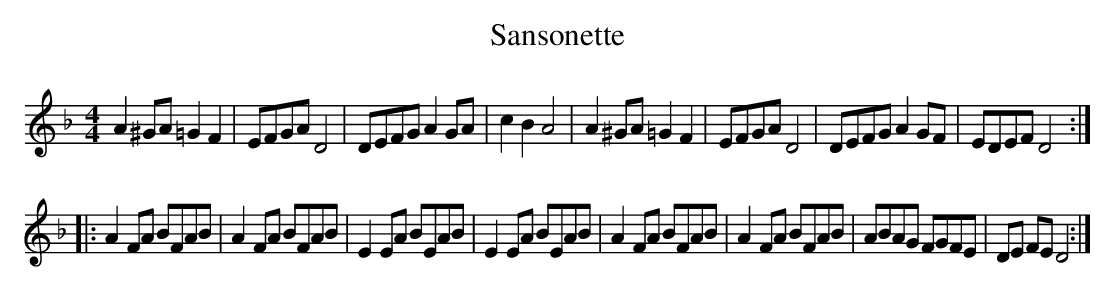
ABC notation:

X:1
T:Sansonette
M:4/4
L:1/8
K:Dm
A2^GA=G2F2|EFGA D4|DEFG A2GA|c2B2A4|\
A2^GA=G2F2|EFGA D4|DEFG A2GF|EDEF D4 ::
A2FA BFAB|A2FA BFAB|E2EA BEAB|E2EA BEAB|\
A2FA BFAB|A2FA BFAB|ABAG FGFE|DE FE D4:|
